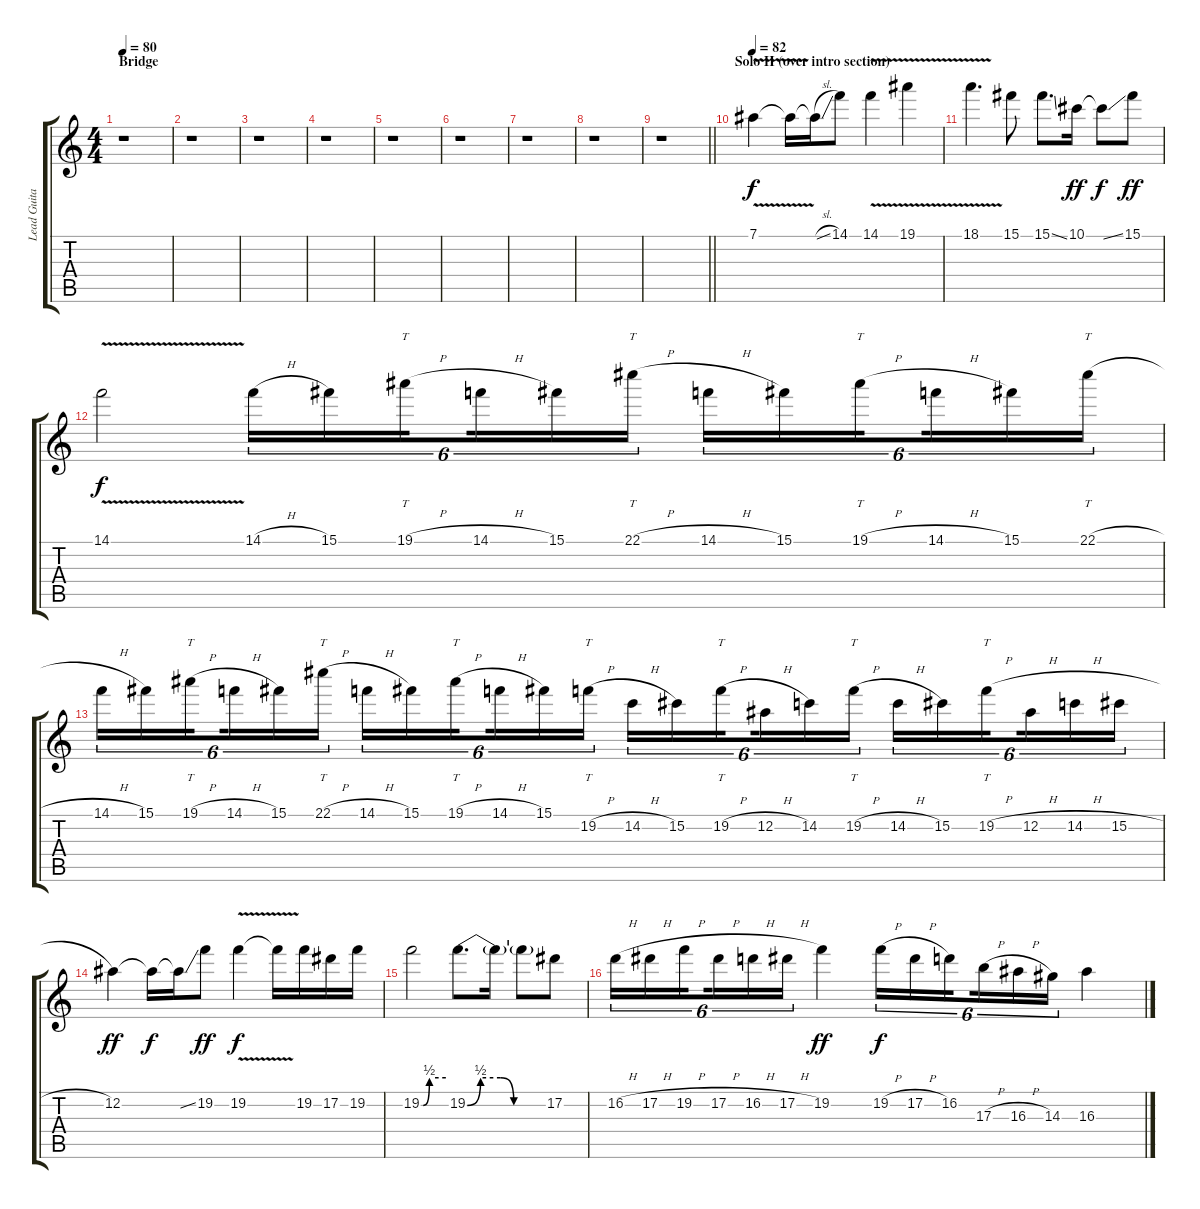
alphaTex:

\track ("Lead Guitar" "Lead Guita") {instrument distortionguitar}
\staff {score tabs}
\tuning (Eb4 Bb3 Gb3 Db3 Ab2 Eb2) {hide}
\ts (4 4)
\section ("" "Bridge")
\tempo 80
\clef g2
\ks c
r.1{dy f} |
r.1 |
r.1 |
r.1 |
r.1 |
r.1 |
r.1 |
r.1 |
\barLineRight lightlight
r.1 |
\section ("" "Solo II (over intro section)")
\tempo 82
7.1{v}.4 7.1{t}.16 7.1{sl t}.16 14.1.8 14.1{v}.4 19.1{v}.4 |
18.1{v}.4{d} 15.1.8 15.1{ss}.8{d} 10.1.16{dy ff} 10.1{ss t}.8{dy f} 15.1.8{dy ff} |
14.1{v}.2{dy f} 14.1{h}.16{tu (6 4)} 15.1.16{tu (6 4)} 19.1{h}.16{tt tu (6 4) beam splitsecondary} 14.1{h}.16{tu (6 4)} 15.1.16{tu (6 4)} 22.1{h}.16{tt tu (6 4)} 14.1{h}.16{tu (6 4)} 15.1.16{tu (6 4)} 19.1{h}.16{tt tu (6 4) beam splitsecondary} 14.1{h}.16{tu (6 4)} 15.1.16{tu (6 4)} 22.1{h}.16{tt tu (6 4)} |
14.1{h}.16{tu (6 4)} 15.1.16{tu (6 4)} 19.1{h}.16{tt tu (6 4) beam splitsecondary} 14.1{h}.16{tu (6 4)} 15.1.16{tu (6 4)} 22.1{h}.16{tt tu (6 4)} 14.1{h}.16{tu (6 4)} 15.1.16{tu (6 4)} 19.1{h}.16{tt tu (6 4) beam splitsecondary} 14.1{h}.16{tu (6 4)} 15.1.16{tu (6 4)} 19.2{h}.16{tt tu (6 4)} 14.2{h}.16{tu (6 4)} 15.2.16{tu (6 4)} 19.2{h}.16{tt tu (6 4) beam splitsecondary} 12.2{h}.16{tu (6 4)} 14.2.16{tu (6 4)} 19.2{h}.16{tt tu (6 4)} 14.2{h}.16{tu (6 4)} 15.2.16{tu (6 4)} 19.2{h}.16{tt tu (6 4) beam splitsecondary} 12.2{h}.16{tu (6 4)} 14.2{h}.16{tu (6 4)} 15.2{h}.16{tu (6 4)} |
12.2.4{dy ff} 12.2{t}.16{dy f} 12.2{ss t}.16 19.2.8{dy ff} 19.2{v}.4{dy f} 19.2{t}.16 19.2.16 17.2.16 19.2.16 |
19.2{be (custom 0 0 5 0 20 2 60 2)}.2 19.2{be (custom 0 0 10 2 25 2 35 0 60 0)}.8{d} 19.2{t}.16 19.2{t}.8 17.2.8 |
16.2{h}.16{tu (6 4)} 17.2{h}.16{tu (6 4)} 19.2{h}.16{tu (6 4) beam splitsecondary} 17.2{h}.16{tu (6 4)} 16.2{h}.16{tu (6 4)} 17.2{h}.16{tu (6 4)} 19.2.4{dy ff} 19.2{h}.16{tu (6 4) dy f} 17.2{h}.16{tu (6 4)} 16.2.16{tu (6 4) beam splitsecondary} 17.3{h}.16{tu (6 4)} 16.3{h}.16{tu (6 4)} 14.3.16{tu (6 4)} 16.3.4
